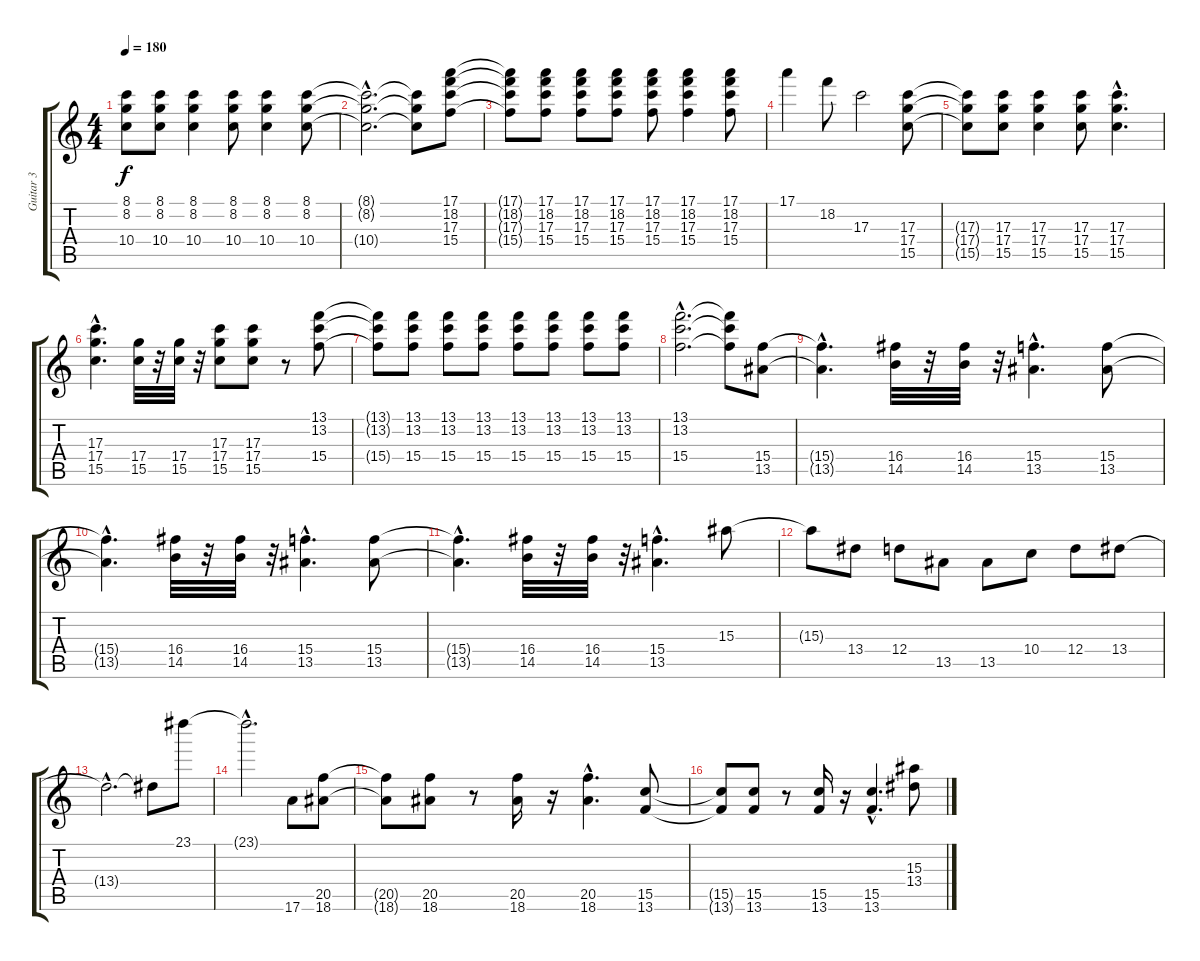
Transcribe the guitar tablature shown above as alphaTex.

\track ("Guitar 3" "Guitar 3") {instrument overdrivenguitar}
\staff {score tabs}
\tuning (E4 B3 G3 D3 A2 E2) {hide}
\ts (4 4)
\tempo 180
\clef g2
\ks c
(8.1{t} 8.2{t} 10.4{t}).8{dy f} (8.1 8.2 10.4).8 (8.1 8.2 10.4).4 (8.1 8.2 10.4).8 (8.1 8.2 10.4).4 (8.1 8.2 10.4).8 |
(8.1{hac t} 8.2{hac t} 10.4{hac t}).2{d} (8.1{t} 8.2{t} 10.4{t}).8 (17.1 18.2 17.3 15.4).8 |
(17.1{t} 18.2{t} 17.3{t} 15.4{t}).8 (17.1 18.2 17.3 15.4).8 (17.1 18.2 17.3 15.4).8 (17.1 18.2 17.3 15.4).8 (17.1 18.2 17.3 15.4).8 (17.1 18.2 17.3 15.4).4 (17.1 18.2 17.3 15.4).8 |
17.1.4 18.2.8 17.3.2 (17.3 17.4 15.5).8 |
(17.3{t} 17.4{t} 15.5{t}).8 (17.3 17.4 15.5).8 (17.3 17.4 15.5).4 (17.3 17.4 15.5).8 (17.3{hac} 17.4{hac} 15.5{hac}).4{d} |
(17.3{hac} 17.4{hac} 15.5{hac}).4{d} (17.4 15.5).32 r.32 (17.4 15.5).32 r.32 (17.3 17.4 15.5).8 (17.3 17.4 15.5).8 r.8 (13.1 13.2 15.4).8 |
(13.1{t} 13.2{t} 15.4{t}).8 (13.1 13.2 15.4).8 (13.1 13.2 15.4).8 (13.1 13.2 15.4).8 (13.1 13.2 15.4).8 (13.1 13.2 15.4).8 (13.1 13.2 15.4).8 (13.1 13.2 15.4).8 |
(13.1{hac} 13.2{hac} 15.4{hac}).2{d} (13.1{t} 13.2{t} 15.4{t}).8 (15.4 13.5).8 |
(15.4{hac t} 13.5{hac t}).4{d} (16.4 14.5).32 r.32 (16.4 14.5).32 r.32 (15.4{hac} 13.5{hac}).4{d} (15.4 13.5).8 |
(15.4{hac t} 13.5{hac t}).4{d} (16.4 14.5).32 r.32 (16.4 14.5).32 r.32 (15.4{hac} 13.5{hac}).4{d} (15.4 13.5).8 |
(15.4{hac t} 13.5{hac t}).4{d} (16.4 14.5).32 r.32 (16.4 14.5).32 r.32 (15.4{hac} 13.5{hac}).4{d} 15.3.8 |
15.3{t}.8 13.4.8 12.4.8 13.5.8 13.5.8 10.4.8 12.4.8 13.4.8 |
13.4{hac t}.2{d} 13.4{t}.8 23.1.8 |
23.1{hac t}.2{d} 17.6.8 (20.5 18.6).8 |
(20.5{t} 18.6{t}).8 (20.5 18.6).8 r.8 (20.5 18.6).16 r.16 (20.5{hac} 18.6{hac}).4{d} (15.5 13.6).8 |
(15.5{t} 13.6{t}).8 (15.5 13.6).8 r.8 (15.5 13.6).16 r.16 (15.5{hac} 13.6{hac}).4{d} (15.3 13.4).8
